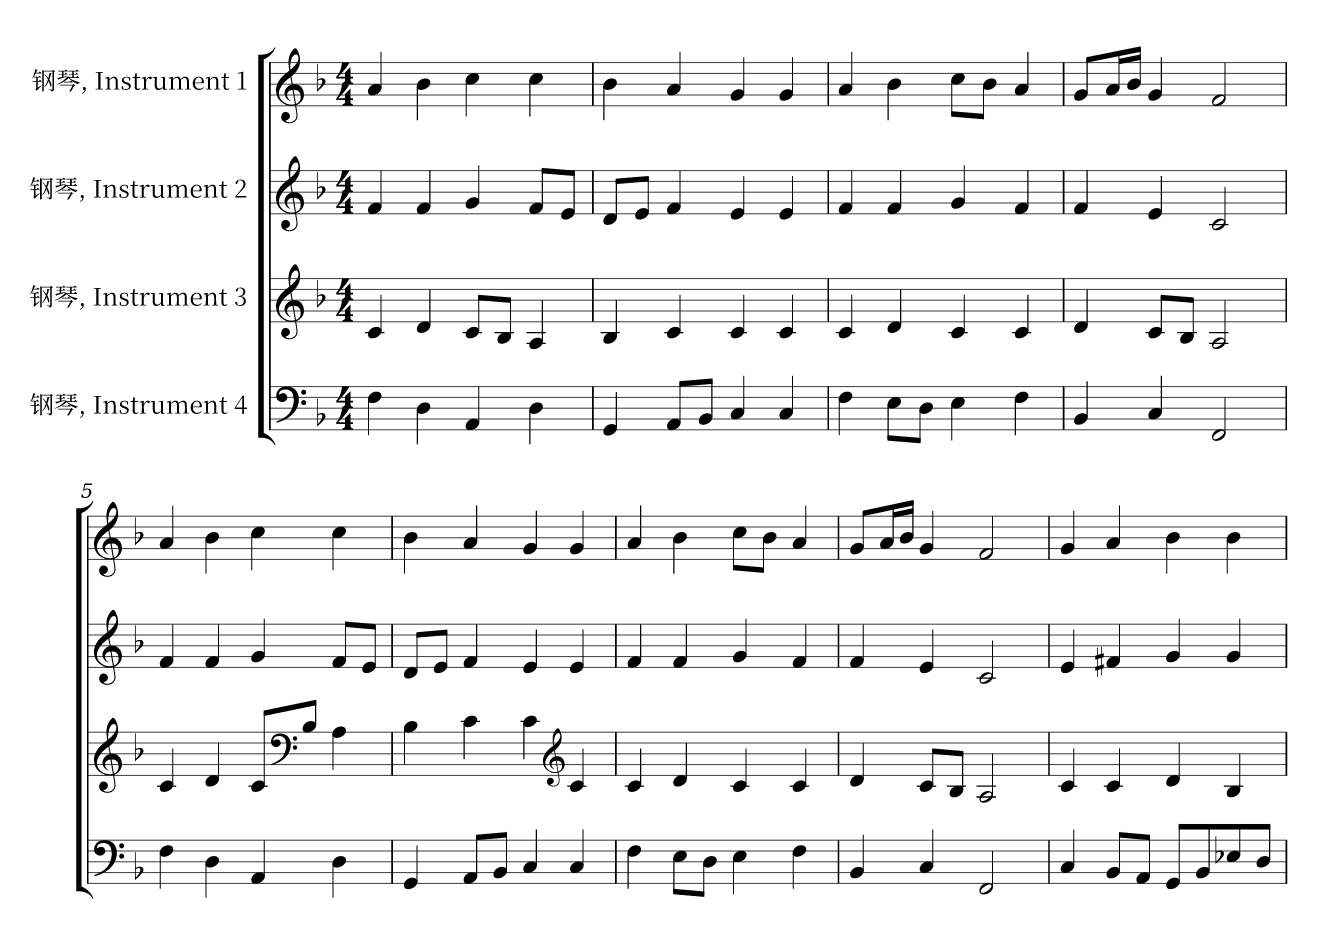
**kern	**kern	**kern	**kern
*part4	*part3	*part2	*part1
*staff4	*staff3	*staff2	*staff1
*I"钢琴, Instrument 4	*I"钢琴, Instrument 3	*I"钢琴, Instrument 2	*I"钢琴, Instrument 1
*clefF4	*clefG2	*clefG2	*clefG2
*k[b-]	*k[b-]	*k[b-]	*k[b-]
*M4/4	*M4/4	*M4/4	*M4/4
*MM96	*MM96	*MM96	*MM96
=1	=1	=1	=1
4F\	4c/	4f/	4a/
4D\	4d/	4f/	4b-\
4AA/	8c/L	4g/	4cc\
.	8B-/J	.	.
4D\	4A/	8f/L	4cc\
.	.	8e/J	.
=2	=2	=2	=2
4GG/	4B-/	8d/L	4b-\
.	.	8e/J	.
8AA/L	4c/	4f/	4a/
8BB-/J	.	.	.
4C/	4c/	4e/	4g/
4C/	4c/	4e/	4g/
=3	=3	=3	=3
4F\	4c/	4f/	4a/
8E\L	4d/	4f/	4b-\
8D\J	.	.	.
4E\	4c/	4g/	8cc\L
.	.	.	8b-\J
4F\	4c/	4f/	4a/
=4	=4	=4	=4
4BB-/	4d/	4f/	8g/L
.	.	.	16a/L
.	.	.	16b-/JJ
4C/	8c/L	4e/	4g/
.	8B-/J	.	.
2FF/	2A/	2c/	2f/
!!LO:LB:g=z
=5	=5	=5	=5
4F\	4c/	4f/	4a/
4D\	4d/	4f/	4b-\
4AA/	8c/L	4g/	4cc\
*	*clefF4	*	*
.	8B-/J	.	.
4D\	4A\	8f/L	4cc\
.	.	8e/J	.
=6	=6	=6	=6
4GG/	4B-\	8d/L	4b-\
.	.	8e/J	.
8AA/L	4c\	4f/	4a/
8BB-/J	.	.	.
4C/	4c\	4e/	4g/
*	*clefG2	*	*
4C/	4c/	4e/	4g/
=7	=7	=7	=7
4F\	4c/	4f/	4a/
8E\L	4d/	4f/	4b-\
8D\J	.	.	.
4E\	4c/	4g/	8cc\L
.	.	.	8b-\J
4F\	4c/	4f/	4a/
=8	=8	=8	=8
4BB-/	4d/	4f/	8g/L
.	.	.	16a/L
.	.	.	16b-/JJ
4C/	8c/L	4e/	4g/
.	8B-/J	.	.
2FF/	2A/	2c/	2f/
=9	=9	=9	=9
4C/	4c/	4e/	4g/
8BB-/L	4c/	4f#X/	4a/
8AA/J	.	.	.
8GG/L	4d/	4g/	4b-\
8BB-/	.	.	.
8E-X/	4B-/	4g/	4b-\
8D/J	.	.	.
=	=	=	=
*-	*-	*-	*-
